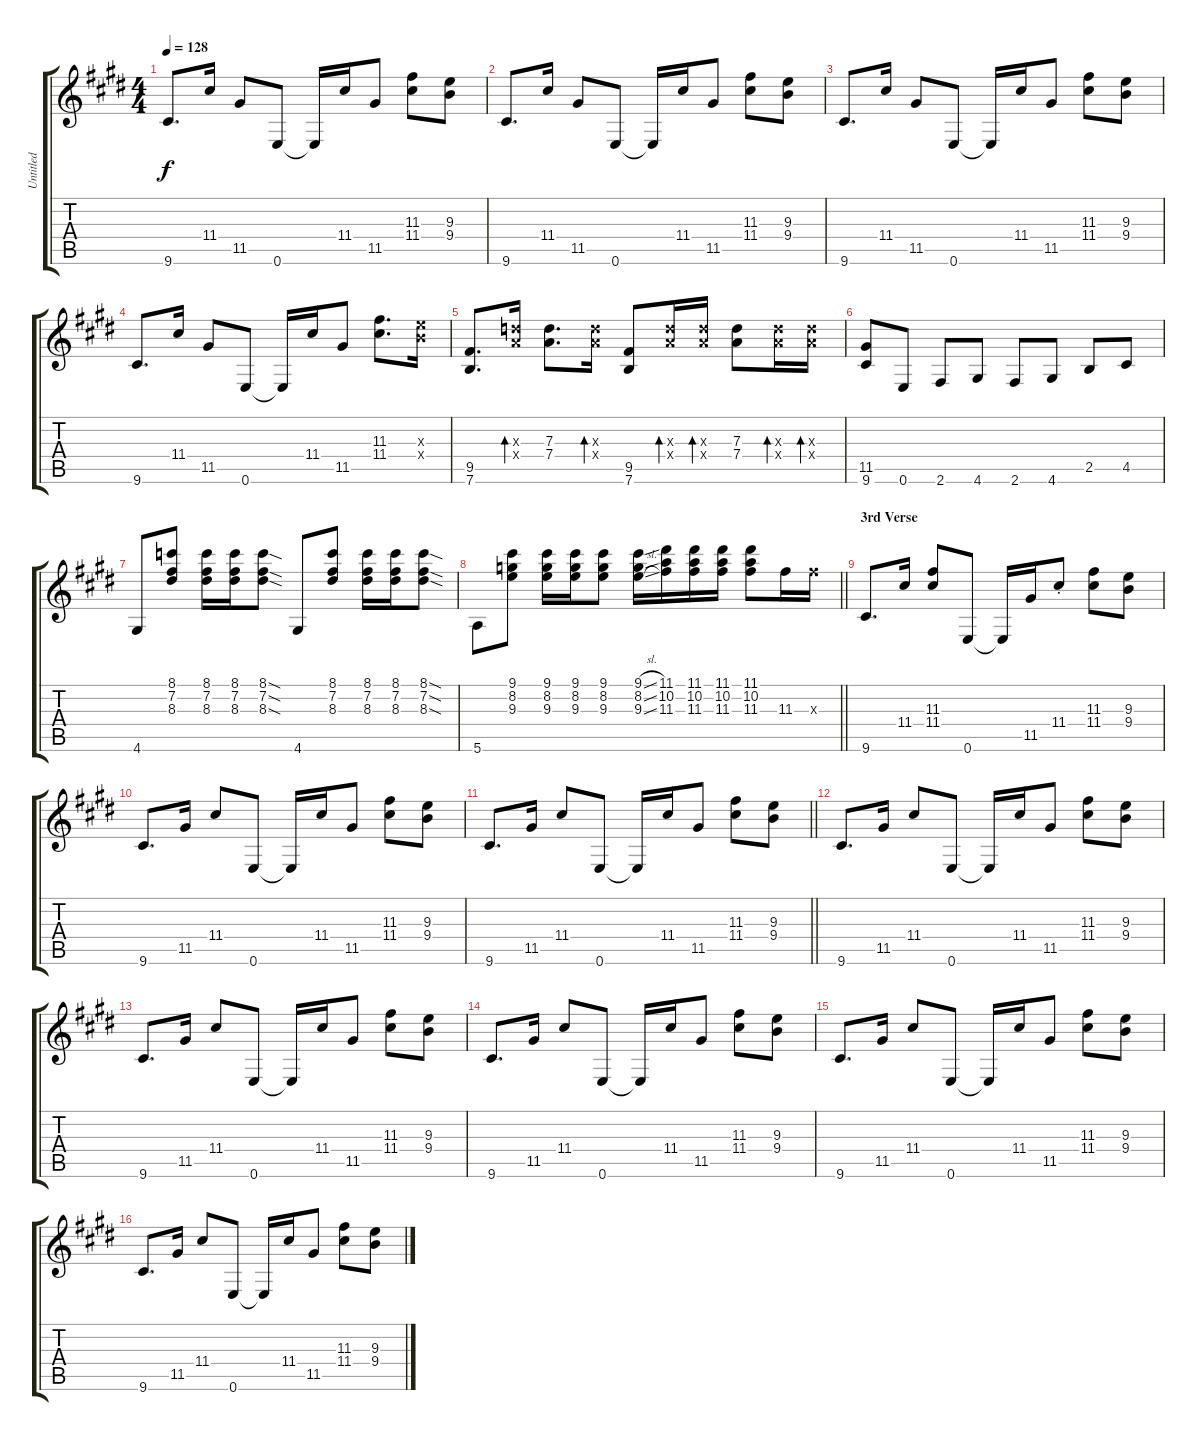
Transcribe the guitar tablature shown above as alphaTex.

\track ("Untitled" "Untitled") {instrument overdrivenguitar}
\staff {score tabs}
\tuning (E4 B3 G3 D3 A2 E2) {hide}
\ts (4 4)
\tempo 128
\clef g2
\ks e
9.6.8{d dy f} 11.4.16 11.5.8 0.6.8 0.6{t}.16 11.4.16 11.5.8 (11.3 11.4).8 (9.3 9.4).8 |
\ks c#minor
9.6.8{d} 11.4.16 11.5.8 0.6.8 0.6{t}.16 11.4.16 11.5.8 (11.3 11.4).8 (9.3 9.4).8 |
9.6.8{d} 11.4.16 11.5.8 0.6.8 0.6{t}.16 11.4.16 11.5.8 (11.3 11.4).8 (9.3 9.4).8 |
9.6.8{d} 11.4.16 11.5.8 0.6.8 0.6{t}.16 11.4.16 11.5.8 (11.3 11.4).8{d} (9.3{x} 9.4{x}).16 |
\ks e
(9.5 7.6).8{d} (7.3{x} 7.4{x}).16{bd 30} (7.3 7.4).8{d} (7.3{x} 7.4{x}).16{bd 30} (9.5 7.6).8 (7.3{x} 7.4{x}).16{bd 30} (7.3{x} 7.4{x}).16{bd 30} (7.3 7.4).8 (7.3{x} 7.4{x}).16{bd 30} (7.3{x} 7.4{x}).16{bd 30} |
\ks c#minor
(11.5 9.6).8 0.6.8 2.6.8 4.6.8 2.6.8 4.6.8 2.5.8 4.5.8 |
4.6.8 (8.1 7.2 8.3).8 (8.1 7.2 8.3).16 (8.1 7.2 8.3).16 (8.1{sod} 7.2{sod} 8.3{sod}).8 4.6.8 (8.1 7.2 8.3).8 (8.1 7.2 8.3).16 (8.1 7.2 8.3).16 (8.1{sod} 7.2{sod} 8.3{sod}).8 |
\barLineRight lightlight
\ks e
5.6.8 (9.1 8.2 9.3).8 (9.1 8.2 9.3).16 (9.1 8.2 9.3).16 (9.1 8.2 9.3).8 (9.1{sl} 8.2{sl} 9.3{sl}).16 (11.1 10.2 11.3).16 (11.1 10.2 11.3).16 (11.1 10.2 11.3).16 (11.1 10.2 11.3).8 11.3.16 11.3{x}.16 |
\section ("" "3rd Verse")
\ks c#minor
9.6.8{d} 11.4.16 (11.3 11.4).8 0.6.8 0.6{t}.16 11.5.16 11.4{st}.8 (11.3 11.4).8 (9.3 9.4).8 |
9.6.8{d} 11.5.16 11.4.8 0.6.8 0.6{t}.16 11.4.16 11.5.8 (11.3 11.4).8 (9.3 9.4).8 |
\barLineRight lightlight
9.6.8{d} 11.5.16 11.4.8 0.6.8 0.6{t}.16 11.4.16 11.5.8 (11.3 11.4).8 (9.3 9.4).8 |
\ks e
9.6.8{d} 11.5.16 11.4.8 0.6.8 0.6{t}.16 11.4.16 11.5.8 (11.3 11.4).8 (9.3 9.4).8 |
\ks c#minor
9.6.8{d} 11.5.16 11.4.8 0.6.8 0.6{t}.16 11.4.16 11.5.8 (11.3 11.4).8 (9.3 9.4).8 |
9.6.8{d} 11.5.16 11.4.8 0.6.8 0.6{t}.16 11.4.16 11.5.8 (11.3 11.4).8 (9.3 9.4).8 |
\ks e
9.6.8{d} 11.5.16 11.4.8 0.6.8 0.6{t}.16 11.4.16 11.5.8 (11.3 11.4).8 (9.3 9.4).8 |
\ks c#minor
9.6.8{d} 11.5.16 11.4.8 0.6.8 0.6{t}.16 11.4.16 11.5.8 (11.3 11.4).8 (9.3 9.4).8
